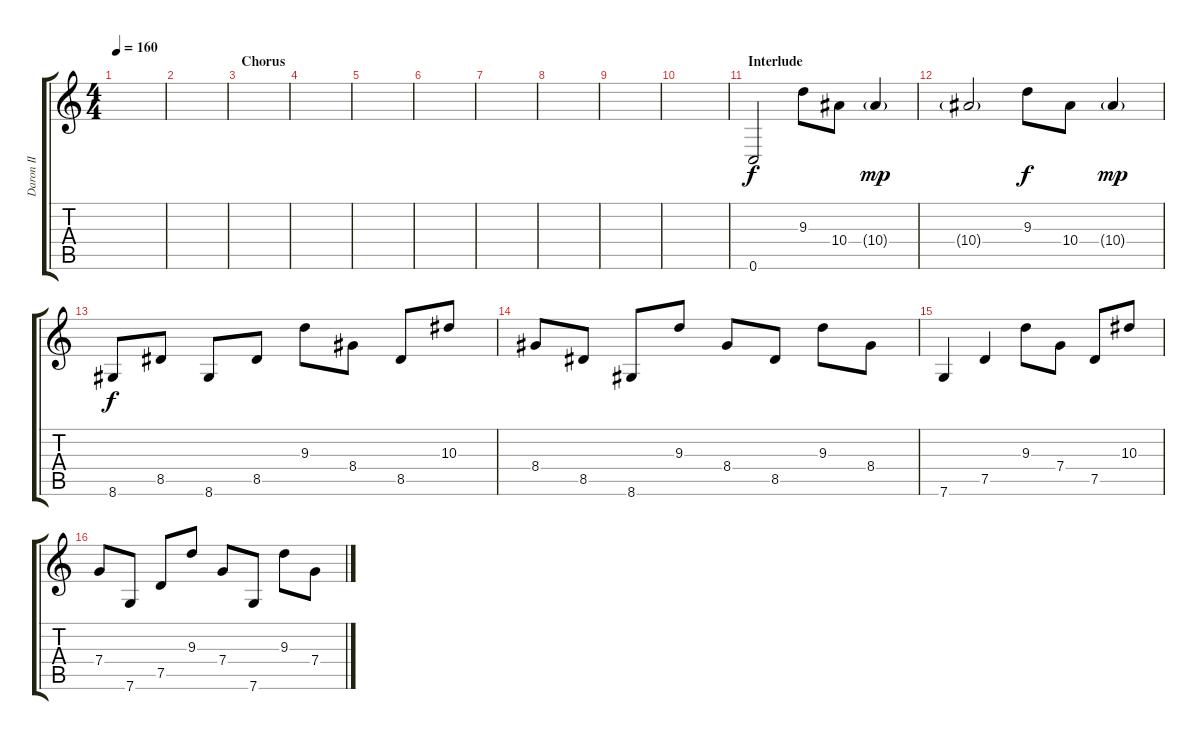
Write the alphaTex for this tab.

\track ("Daron II " "Daron II ") {instrument distortionguitar}
\staff {score tabs}
\tuning (D4 A3 F3 C3 G2 C2) {hide}
\ts (4 4)
\tempo 160
\clef g2
\ks c
|
|
\section ("" "Chorus")
|
|
|
|
|
|
|
|
\section ("" "Interlude")
0.6.2 9.3.8 10.4.8 10.4{g}.4{dy mp} |
10.4{g}.2 9.3.8{dy f} 10.4.8 10.4{g}.4{dy mp} |
8.6.8{dy f} 8.5.8 8.6.8 8.5.8 9.3.8 8.4.8 8.5.8 10.3.8 |
8.4.8 8.5.8 8.6.8 9.3.8 8.4.8 8.5.8 9.3.8 8.4.8 |
7.6.4 7.5.4 9.3.8 7.4.8 7.5.8 10.3.8 |
7.4.8 7.6.8 7.5.8 9.3.8 7.4.8 7.6.8 9.3.8 7.4.8
